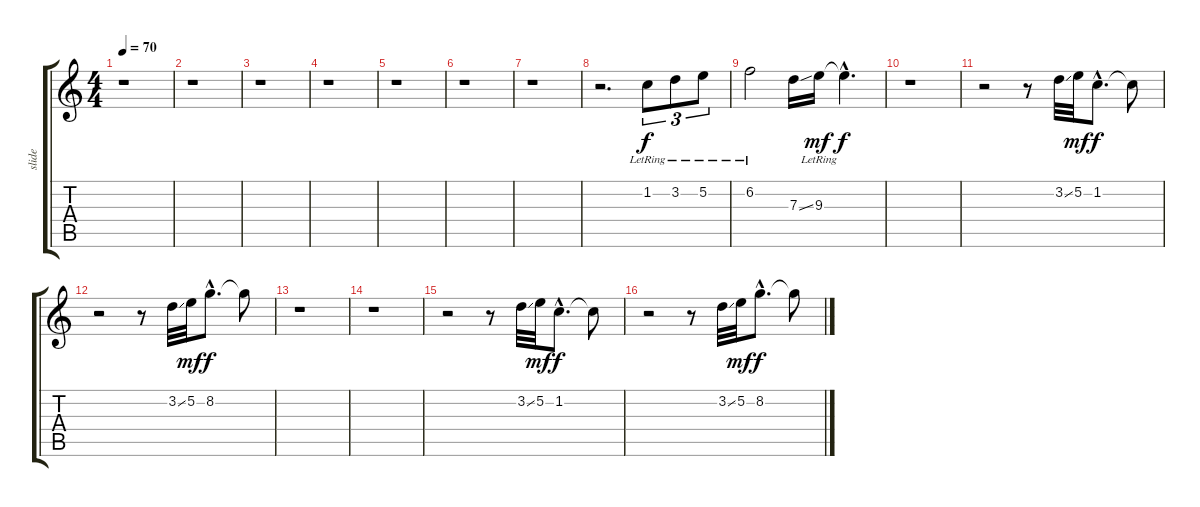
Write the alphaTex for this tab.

\track ("slide" "slide") {instrument acousticguitarsteel}
\staff {score tabs}
\tuning (E4 B3 G3 D3 A2 E2) {hide}
\ts (4 4)
\tempo 70
\clef g2
\ks c
r.1{dy f} |
r.1 |
r.1 |
r.1 |
r.1 |
r.1 |
r.1 |
r.2{d} 1.2{lr}.8{tu (3 2)} 3.2{lr}.8{tu (3 2)} 5.2{lr}.8{tu (3 2)} |
6.2{lr}.2 7.3{ss}.16 9.3{lr}.16{dy mf} 9.3{hac t}.4{d dy f} |
r.1 |
r.2 r.8 3.2{ss}.32 5.2.32{dy mf} 1.2{hac}.8{d dy f} 1.2{t}.8 |
r.2 r.8 3.2{ss}.32 5.2.32{dy mf} 8.2{hac}.8{d dy f} 8.2{t}.8 |
r.1 |
r.1 |
r.2 r.8 3.2{ss}.32 5.2.32{dy mf} 1.2{hac}.8{d dy f} 1.2{t}.8 |
r.2 r.8 3.2{ss}.32 5.2.32{dy mf} 8.2{hac}.8{d dy f} 8.2{t}.8
